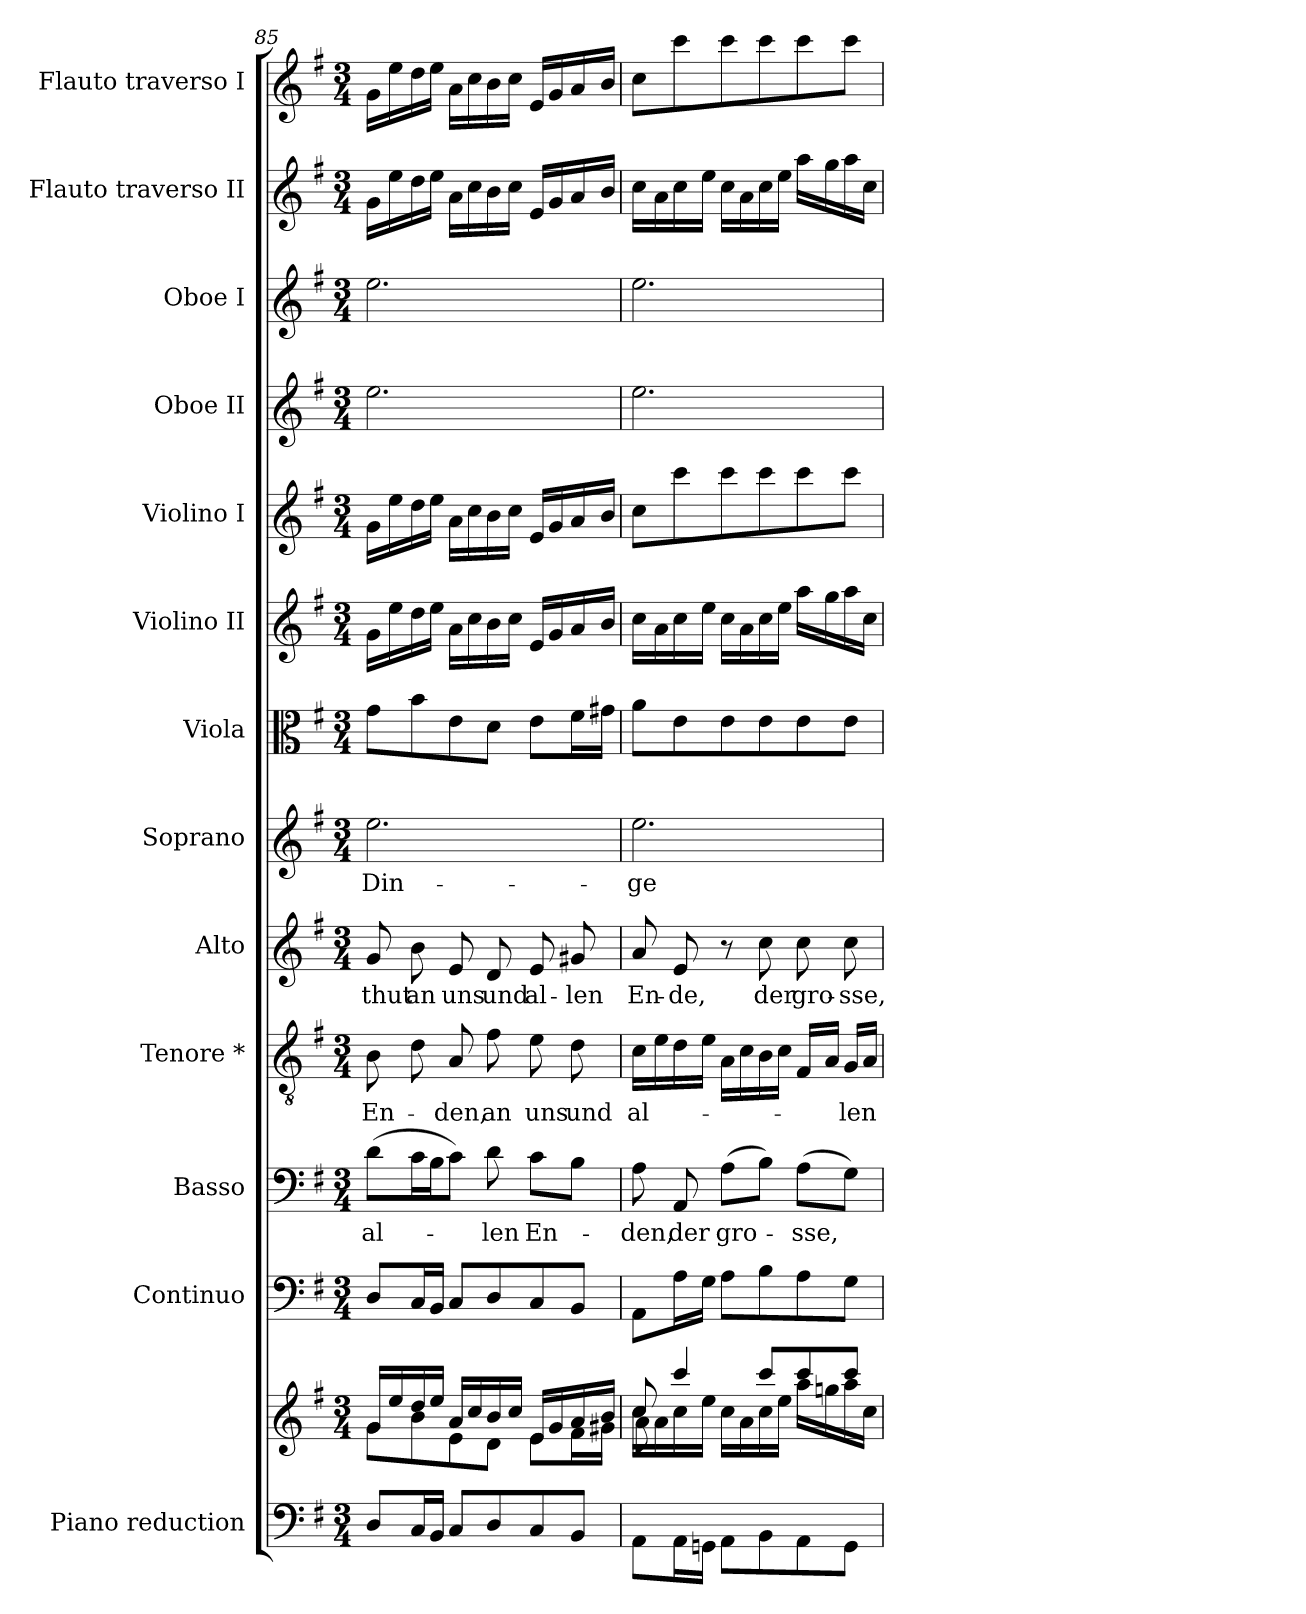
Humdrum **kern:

**kern	**kern	**kern	**kern	**text	**kern	**text	**kern	**text	**kern	**text	**kern	**kern	**kern	**kern	**kern	**kern	**kern
*part13	*part13	*part12	*part11	*part11	*part10	*part10	*part9	*part9	*part8	*part8	*part7	*part6	*part5	*part4	*part3	*part2	*part1
*staff14	*staff13	*staff12	*staff11	*staff11	*staff10	*staff10	*staff9	*staff9	*staff8	*staff8	*staff7	*staff6	*staff5	*staff4	*staff3	*staff2	*staff1
*I"Piano reduction	*	*I"Continuo	*I"Basso	*	*I"Tenore *	*	*I"Alto	*	*I"Soprano	*	*I"Viola	*I"Violino II	*I"Violino I	*I"Oboe II	*I"Oboe I	*I"Flauto traverso II	*I"Flauto traverso I
*I'Pno	*	*	*	*	*	*	*	*	*	*	*I'Vla	*I'Vln	*I'Vln	*I'Ob	*I'Ob	*	*
!!LO:PB:g=z
*clefF4	*clefG2	*clefF4	*clefF4	*	*clefGv2	*	*clefG2	*	*clefG2	*	*clefC3	*clefG2	*clefG2	*clefG2	*clefG2	*clefG2	*clefG2
*k[f#]	*k[f#]	*k[f#]	*k[f#]	*	*k[f#]	*	*k[f#]	*	*k[f#]	*	*k[f#]	*k[f#]	*k[f#]	*k[f#]	*k[f#]	*k[f#]	*k[f#]
*M3/4	*M3/4	*M3/4	*M3/4	*	*M3/4	*	*M3/4	*	*M3/4	*	*M3/4	*M3/4	*M3/4	*M3/4	*M3/4	*M3/4	*M3/4
=85	=85	=85	=85	=85	=85	=85	=85	=85	=85	=85	=85	=85	=85	=85	=85	=85	=85
*	*^	*	*	*	*	*	*	*	*	*	*	*	*	*	*	*	*
!	!	!	!	!	!LO:LY:b	!	!LO:LY:b	!	!LO:LY:b	!	!LO:LY:b	!	!	!	!	!	!	!
8D/L	16g/LL	8g\L	8D/L	(>8d\L	al-	8B\	En-	8g/	thut	2.ee\	Din-	8g\L	16g\LL	16g\LL	2.ee\	2.ee\	16g\LL	16g\LL
.	16ee/	.	.	.	.	.	.	.	.	.	.	.	16ee\	16ee\	.	.	16ee\	16ee\
!	!	!	!	!	!	!	!	!	!LO:LY:b	!	!	!	!	!	!	!	!	!
16C/L	16dd/	8b\	16C/L	16c\L	.	8d\	.	8b\	an	.	.	8b\	16dd\	16dd\	.	.	16dd\	16dd\
16BB/JJ	16ee/JJ	.	16BB/JJ	16B\J	.	.	.	.	.	.	.	.	16ee\JJ	16ee\JJ	.	.	16ee\JJ	16ee\JJ
!	!	!	!	!	!	!	!LO:LY:b	!	!LO:LY:b	!	!	!	!	!	!	!	!	!
8C/L	16a/LL	8e\	8C/L	8c\J)	.	8A/	-den,	8e/	uns	.	.	8e\	16a\LL	16a\LL	.	.	16a\LL	16a\LL
.	16cc/	.	.	.	.	.	.	.	.	.	.	.	16cc\	16cc\	.	.	16cc\	16cc\
!	!	!	!	!	!LO:LY:b	!	!LO:LY:b	!	!LO:LY:b	!	!	!	!	!	!	!	!	!
8D/	16b/	8d\J	8D/	8d\	-len	8f#\	an	8d/	und	.	.	8d\J	16b\	16b\	.	.	16b\	16b\
.	16cc/JJ	.	.	.	.	.	.	.	.	.	.	.	16cc\JJ	16cc\JJ	.	.	16cc\JJ	16cc\JJ
!	!	!	!	!	!LO:LY:b	!	!LO:LY:b	!	!LO:LY:b	!	!	!	!	!	!	!	!	!
8C/	16e/LL	8e\L	8C/	8c\L	En-	8e\	uns	8e/	al-	.	.	8e\L	16e/LL	16e/LL	.	.	16e/LL	16e/LL
.	16g/	.	.	.	.	.	.	.	.	.	.	.	16g/	16g/	.	.	16g/	16g/
!	!	!	!	!	!	!	!LO:LY:b	!	!LO:LY:b	!	!	!	!	!	!	!	!	!
8BB/J	16a/	16f#\L	8BB/J	8B\J	.	8d\	und	8g#X/	-len	.	.	16f#\L	16a/	16a/	.	.	16a/	16a/
.	16b/JJ	16g#X\JJ	.	.	.	.	.	.	.	.	.	16g#X\JJ	16b/JJ	16b/JJ	.	.	16b/JJ	16b/JJ
=86	=86	=86	=86	=86	=86	=86	=86	=86	=86	=86	=86	=86	=86	=86	=86	=86	=86	=86
*^	*	*^	*	*	*	*	*	*	*	*	*	*	*	*	*	*	*	*
!	!	!	!	!	!	!	!LO:LY:b	!	!LO:LY:b	!	!LO:LY:b	!	!LO:LY:b	!	!	!	!	!	!	!
8ryy	8AA\L	8cc/	16cc\LL	8a\L	8AA\L	8A\	-den,	16c\LL	al-	8a/	En-	2.ee\	-ge	8a\L	16cc\LL	8cc\L	2.ee\	2.ee\	16cc\LL	8cc\L
.	.	.	16a\	.	.	.	.	16e\	.	.	.	.	.	.	16a\	.	.	.	16a\	.
!	!	!	!	!	!	!	!LO:LY:b	!	!	!	!LO:LY:b	!	!	!	!	!	!	!	!	!
8E/	16AA\L	4ccc/	16cc\	2ryy	16A\L	8AA/	der	16d\	.	8e/	-de,	.	.	8e\	16cc\	8ccc\	.	.	16cc\	8ccc\
.	16GGn\JJ	.	16ee\JJ	.	16G\JJ	.	.	16e\JJ	.	.	.	.	.	.	16ee\JJ	.	.	.	16ee\JJ	.
!	!	!	!	!	!	!	!LO:LY:b	!	!	!	!	!	!	!	!	!	!	!	!	!
8E/	8AA\L	.	16cc\LL	.	8A\L	(>8A\L	gro-	16A\LL	.	8r	.	.	.	8e\	16cc\LL	8ccc\	.	.	16cc\LL	8ccc\
.	.	.	16a\	.	.	.	.	16c\	.	.	.	.	.	.	16a\	.	.	.	16a\	.
!	!	!	!	!	!	!	!	!	!	!	!LO:LY:b	!	!	!	!	!	!	!	!	!
8E/	8BB\	8ccc/L	16cc\	.	8B\	8B\J)	.	16B\	.	8cc\	der	.	.	8e\	16cc\	8ccc\	.	.	16cc\	8ccc\
.	.	.	16ee\JJ	.	.	.	.	16c\JJ	.	.	.	.	.	.	16ee\JJ	.	.	.	16ee\JJ	.
!	!	!	!	!	!	!	!LO:LY:b	!	!	!	!LO:LY:b	!	!	!	!	!	!	!	!	!
8E/	8AA\	8ccc/	16aa\LL	.	8A\	(>8A\L	-sse,	16F#/LL	.	8cc\	gro-	.	.	8e\	16aa\LL	8ccc\	.	.	16aa\LL	8ccc\
.	.	.	16ggn\	.	.	.	.	16A/JJ	.	.	.	.	.	.	16gg\	.	.	.	16gg\	.
!	!	!	!	!	!	!	!	!	!LO:LY:b	!	!LO:LY:b	!	!	!	!	!	!	!	!	!
8E/J	8GG\J	8ccc/J	16aa\	8ryy	8G\J	8G\J)	.	16G/LL	-len	8cc\	-sse,	.	.	8e\J	16aa\	8ccc\J	.	.	16aa\	8ccc\J
.	.	.	16cc\JJ	.	.	.	.	16A/JJ	.	.	.	.	.	.	16cc\JJ	.	.	.	16cc\JJ	.
*v	*v	*	*	*	*	*	*	*	*	*	*	*	*	*	*	*	*	*	*	*
*	*v	*v	*v	*	*	*	*	*	*	*	*	*	*	*	*	*	*	*	*
=	=	=	=	=	=	=	=	=	=	=	=	=	=	=	=	=	=
*-	*-	*-	*-	*-	*-	*-	*-	*-	*-	*-	*-	*-	*-	*-	*-	*-	*-
